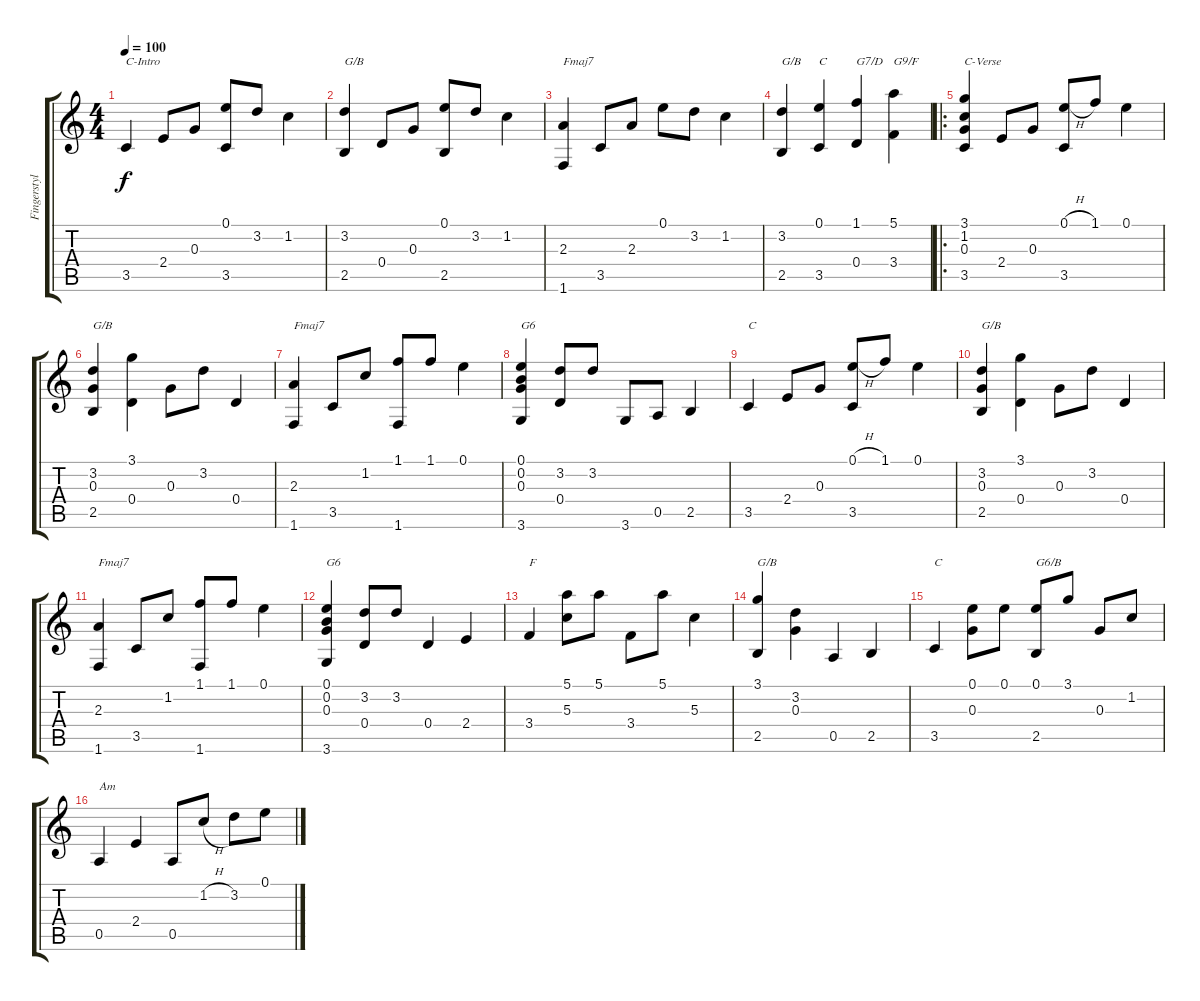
\track ("Fingerstyle" "Fingerstyl") {instrument acousticguitarsteel}
\staff {score tabs}
\tuning (E4 B3 G3 D3 A2 E2) {hide}
\ts (4 4)
\tempo 100
\clef g2
\ks c
3.5.4{txt "C-Intro" dy f instrument acousticguitarsteel} 2.4.8 0.3.8 (0.1 3.5).8 3.2.8 1.2.4 |
(3.2 2.5).4{txt "G/B"} 0.4.8 0.3.8 (0.1 2.5).8 3.2.8 1.2.4 |
(2.3 1.6).4{txt "Fmaj7"} 3.5.8 2.3.8 0.1.8 3.2.8 1.2.4 |
(3.2 2.5).4{txt "G/B"} (0.1 3.5).4{txt "C"} (1.1 0.4).4{txt "G7/D"} (5.1 3.4).4{txt "G9/F"} |
\ro
(3.1 1.2 0.3 3.5).4{txt "C-Verse"} 2.4.8 0.3.8 (0.1{h} 3.5).8 1.1.8 0.1.4 |
(3.2 0.3 2.5).4{txt "G/B"} (3.1 0.4).4 0.3.8 3.2.8 0.4.4 |
(2.3 1.6).4{txt "Fmaj7"} 3.5.8 1.2.8 (1.1 1.6).8 1.1.8 0.1.4 |
(0.1 0.2 0.3 3.6).4{txt "G6"} (3.2 0.4).8 3.2.8 3.6.8 0.5.8 2.5.4 |
3.5.4{txt "C"} 2.4.8 0.3.8 (0.1{h} 3.5).8 1.1.8 0.1.4 |
(3.2 0.3 2.5).4{txt "G/B"} (3.1 0.4).4 0.3.8 3.2.8 0.4.4 |
(2.3 1.6).4{txt "Fmaj7"} 3.5.8 1.2.8 (1.1 1.6).8 1.1.8 0.1.4 |
(0.1 0.2 0.3 3.6).4{txt "G6"} (3.2 0.4).8 3.2.8 0.4.4 2.4.4 |
3.4.4{txt "F"} (5.1 5.3).8 5.1.8 3.4.8 5.1.8 5.3.4 |
(3.1 2.5).4{txt "G/B"} (3.2 0.3).4 0.5.4 2.5.4 |
3.5.4{txt "C"} (0.1 0.3).8 0.1.8 (0.1 2.5).8{txt "G6/B"} 3.1.8 0.3.8 1.2.8 |
0.5.4{txt "Am"} 2.4.4 0.5.8 1.2{h}.8 3.2.8 0.1.8
